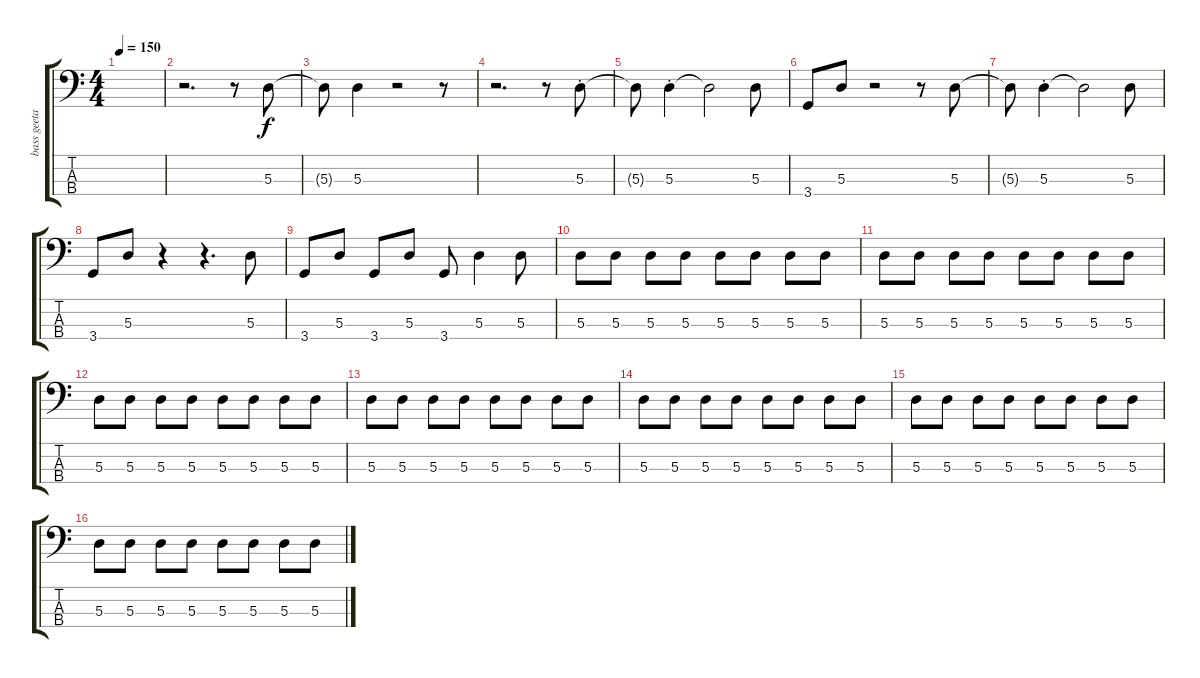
\track ("bass geetar" "bass geeta") {instrument electricbasspick}
\staff {score tabs}
\tuning (G2 D2 A1 E1) {hide}
\ts (4 4)
\tempo 150
\clef f4
\ks c
|
r.2{d} r.8 5.3.8 |
5.3{t}.8 5.3.4 r.2 r.8 |
r.2{d} r.8 5.3{st}.8 |
5.3{t}.8 5.3{st}.4 5.3{t}.2 5.3.8 |
3.4.8 5.3.8 r.2 r.8 5.3.8 |
5.3{t}.8 5.3{st}.4 5.3{t}.2 5.3.8 |
3.4.8 5.3.8 r.4 r.4{d} 5.3.8 |
3.4.8 5.3.8 3.4.8 5.3.8 3.4.8 5.3.4 5.3.8 |
5.3.8 5.3.8 5.3.8 5.3.8 5.3.8 5.3.8 5.3.8 5.3.8 |
5.3.8 5.3.8 5.3.8 5.3.8 5.3.8 5.3.8 5.3.8 5.3.8 |
5.3.8 5.3.8 5.3.8 5.3.8 5.3.8 5.3.8 5.3.8 5.3.8 |
5.3.8 5.3.8 5.3.8 5.3.8 5.3.8 5.3.8 5.3.8 5.3.8 |
5.3.8 5.3.8 5.3.8 5.3.8 5.3.8 5.3.8 5.3.8 5.3.8 |
5.3.8 5.3.8 5.3.8 5.3.8 5.3.8 5.3.8 5.3.8 5.3.8 |
5.3.8 5.3.8 5.3.8 5.3.8 5.3.8 5.3.8 5.3.8 5.3.8
